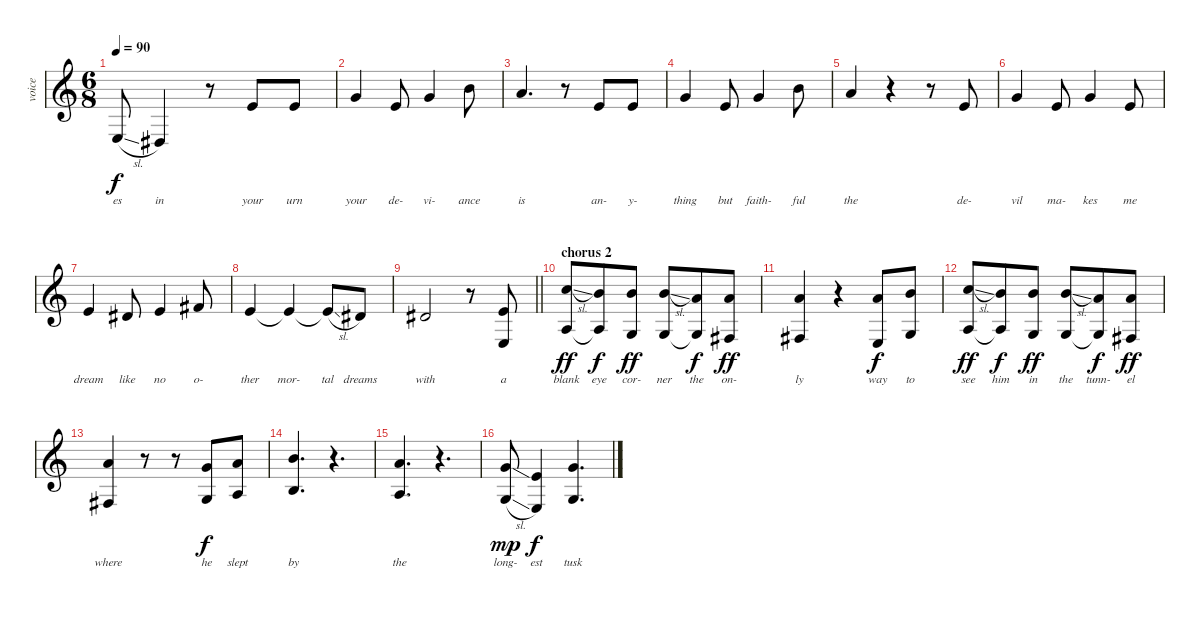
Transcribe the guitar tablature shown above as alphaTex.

\track ("voice" "voice") {instrument sopranosax}
\staff {score}
\tuning (E4 B3 G3 D3 A2 E2) {hide}
\ts (6 8)
\tempo 90
\clef g2
\ks c
2.4{sl}.8{lyrics (0 "es") lyrics (1 "") lyrics (2 "") lyrics (3 "") lyrics (4 "") dy f} 1.4.4{lyrics (0 "in") lyrics (1 "") lyrics (2 "") lyrics (3 "") lyrics (4 "")} r.8 0.1.8{lyrics (0 "your") lyrics (1 "") lyrics (2 "") lyrics (3 "") lyrics (4 "")} 0.1.8{lyrics (0 "urn") lyrics (1 "") lyrics (2 "") lyrics (3 "") lyrics (4 "")} |
3.1.4{lyrics (0 "your") lyrics (1 "") lyrics (2 "") lyrics (3 "") lyrics (4 "")} 0.1.8{lyrics (0 "de-") lyrics (1 "") lyrics (2 "") lyrics (3 "") lyrics (4 "")} 3.1.4{lyrics (0 "vi-") lyrics (1 "") lyrics (2 "") lyrics (3 "") lyrics (4 "")} 7.1.8{lyrics (0 "ance") lyrics (1 "") lyrics (2 "") lyrics (3 "") lyrics (4 "")} |
5.1.4{d lyrics (0 "is") lyrics (1 "") lyrics (2 "") lyrics (3 "") lyrics (4 "")} r.8 0.1.8{lyrics (0 "an-") lyrics (1 "") lyrics (2 "") lyrics (3 "") lyrics (4 "")} 0.1.8{lyrics (0 "y-") lyrics (1 "") lyrics (2 "") lyrics (3 "") lyrics (4 "")} |
3.1.4{lyrics (0 "thing") lyrics (1 "") lyrics (2 "") lyrics (3 "") lyrics (4 "")} 0.1.8{lyrics (0 "but") lyrics (1 "") lyrics (2 "") lyrics (3 "") lyrics (4 "")} 3.1.4{lyrics (0 "faith-") lyrics (1 "") lyrics (2 "") lyrics (3 "") lyrics (4 "")} 7.1.8{lyrics (0 "ful") lyrics (1 "") lyrics (2 "") lyrics (3 "") lyrics (4 "")} |
5.1.4{lyrics (0 "the") lyrics (1 "") lyrics (2 "") lyrics (3 "") lyrics (4 "")} r.4 r.8 0.1.8{lyrics (0 "de-") lyrics (1 "") lyrics (2 "") lyrics (3 "") lyrics (4 "")} |
3.1.4{lyrics (0 "vil") lyrics (1 "") lyrics (2 "") lyrics (3 "") lyrics (4 "")} 0.1.8{lyrics (0 "ma-") lyrics (1 "") lyrics (2 "") lyrics (3 "") lyrics (4 "")} 3.1.4{lyrics (0 "kes") lyrics (1 "") lyrics (2 "") lyrics (3 "") lyrics (4 "")} 0.1.8{lyrics (0 "me") lyrics (1 "") lyrics (2 "") lyrics (3 "") lyrics (4 "")} |
0.1.4{lyrics (0 "dream") lyrics (1 "") lyrics (2 "") lyrics (3 "") lyrics (4 "")} 4.2.8{lyrics (0 "like") lyrics (1 "") lyrics (2 "") lyrics (3 "") lyrics (4 "")} 0.1.4{lyrics (0 "no") lyrics (1 "") lyrics (2 "") lyrics (3 "") lyrics (4 "")} 2.1.8{lyrics (0 "o-") lyrics (1 "") lyrics (2 "") lyrics (3 "") lyrics (4 "")} |
5.2.4{lyrics (0 "ther") lyrics (1 "") lyrics (2 "") lyrics (3 "") lyrics (4 "")} 5.2{t}.4{lyrics (0 "mor-") lyrics (1 "") lyrics (2 "") lyrics (3 "") lyrics (4 "")} 5.2{sl t}.8{lyrics (0 "tal") lyrics (1 "") lyrics (2 "") lyrics (3 "") lyrics (4 "")} 4.2.8{lyrics (0 "dreams") lyrics (1 "") lyrics (2 "") lyrics (3 "") lyrics (4 "")} |
\barLineRight lightlight
4.2.2{lyrics (0 "with") lyrics (1 "") lyrics (2 "") lyrics (3 "") lyrics (4 "")} r.8 (0.1 2.4).8{lyrics (0 "a") lyrics (1 "") lyrics (2 "") lyrics (3 "") lyrics (4 "")} |
\section ("" "chorus 2")
(8.1{sl} 2.3).8{lyrics (0 "blank") lyrics (1 "") lyrics (2 "") lyrics (3 "") lyrics (4 "") dy ff} (7.1 2.3{t}).8{lyrics (0 "eye") lyrics (1 "") lyrics (2 "") lyrics (3 "") lyrics (4 "") dy f} (7.1 0.3).8{lyrics (0 "cor-") lyrics (1 "") lyrics (2 "") lyrics (3 "") lyrics (4 "") dy ff} (7.1{sl} 0.3).8{lyrics (0 "ner") lyrics (1 "") lyrics (2 "") lyrics (3 "") lyrics (4 "")} (5.1 0.3{t}).8{lyrics (0 "the") lyrics (1 "") lyrics (2 "") lyrics (3 "") lyrics (4 "") dy f} (5.1 4.4).8{lyrics (0 "on-") lyrics (1 "") lyrics (2 "") lyrics (3 "") lyrics (4 "") dy ff} |
(5.1 4.4).4{lyrics (0 "ly") lyrics (1 "") lyrics (2 "") lyrics (3 "") lyrics (4 "")} r.4 (5.1 2.4).8{lyrics (0 "way") lyrics (1 "") lyrics (2 "") lyrics (3 "") lyrics (4 "") dy f} (7.1 0.3).8{lyrics (0 "to") lyrics (1 "") lyrics (2 "") lyrics (3 "") lyrics (4 "")} |
(8.1{sl} 2.3).8{lyrics (0 "see") lyrics (1 "") lyrics (2 "") lyrics (3 "") lyrics (4 "") dy ff} (7.1 2.3{t}).8{lyrics (0 "him") lyrics (1 "") lyrics (2 "") lyrics (3 "") lyrics (4 "") dy f} (7.1 0.3).8{lyrics (0 "in") lyrics (1 "") lyrics (2 "") lyrics (3 "") lyrics (4 "") dy ff} (7.1{sl} 0.3).8{lyrics (0 "the") lyrics (1 "") lyrics (2 "") lyrics (3 "") lyrics (4 "")} (5.1 0.3{t}).8{lyrics (0 "tunn-") lyrics (1 "") lyrics (2 "") lyrics (3 "") lyrics (4 "") dy f} (5.1 4.4).8{lyrics (0 "el") lyrics (1 "") lyrics (2 "") lyrics (3 "") lyrics (4 "") dy ff} |
(5.1 4.4).4{lyrics (0 "where") lyrics (1 "") lyrics (2 "") lyrics (3 "") lyrics (4 "")} r.8 r.8 (3.1 0.3).8{lyrics (0 "he") lyrics (1 "") lyrics (2 "") lyrics (3 "") lyrics (4 "") dy f} (5.1 2.3).8{lyrics (0 "slept") lyrics (1 "") lyrics (2 "") lyrics (3 "") lyrics (4 "")} |
(7.1 0.2).4{d lyrics (0 "by") lyrics (1 "") lyrics (2 "") lyrics (3 "") lyrics (4 "")} r.4{d} |
(5.1 2.3).4{d lyrics (0 "the") lyrics (1 "") lyrics (2 "") lyrics (3 "") lyrics (4 "")} r.4{d} |
(3.1{sl} 5.4{sl}).8{lyrics (0 "long-") lyrics (1 "") lyrics (2 "") lyrics (3 "") lyrics (4 "") dy mp} (0.1 2.4).4{lyrics (0 "est") lyrics (1 "") lyrics (2 "") lyrics (3 "") lyrics (4 "") dy f} (3.1 0.3).4{d lyrics (0 "tusk") lyrics (1 "") lyrics (2 "") lyrics (3 "") lyrics (4 "")}
